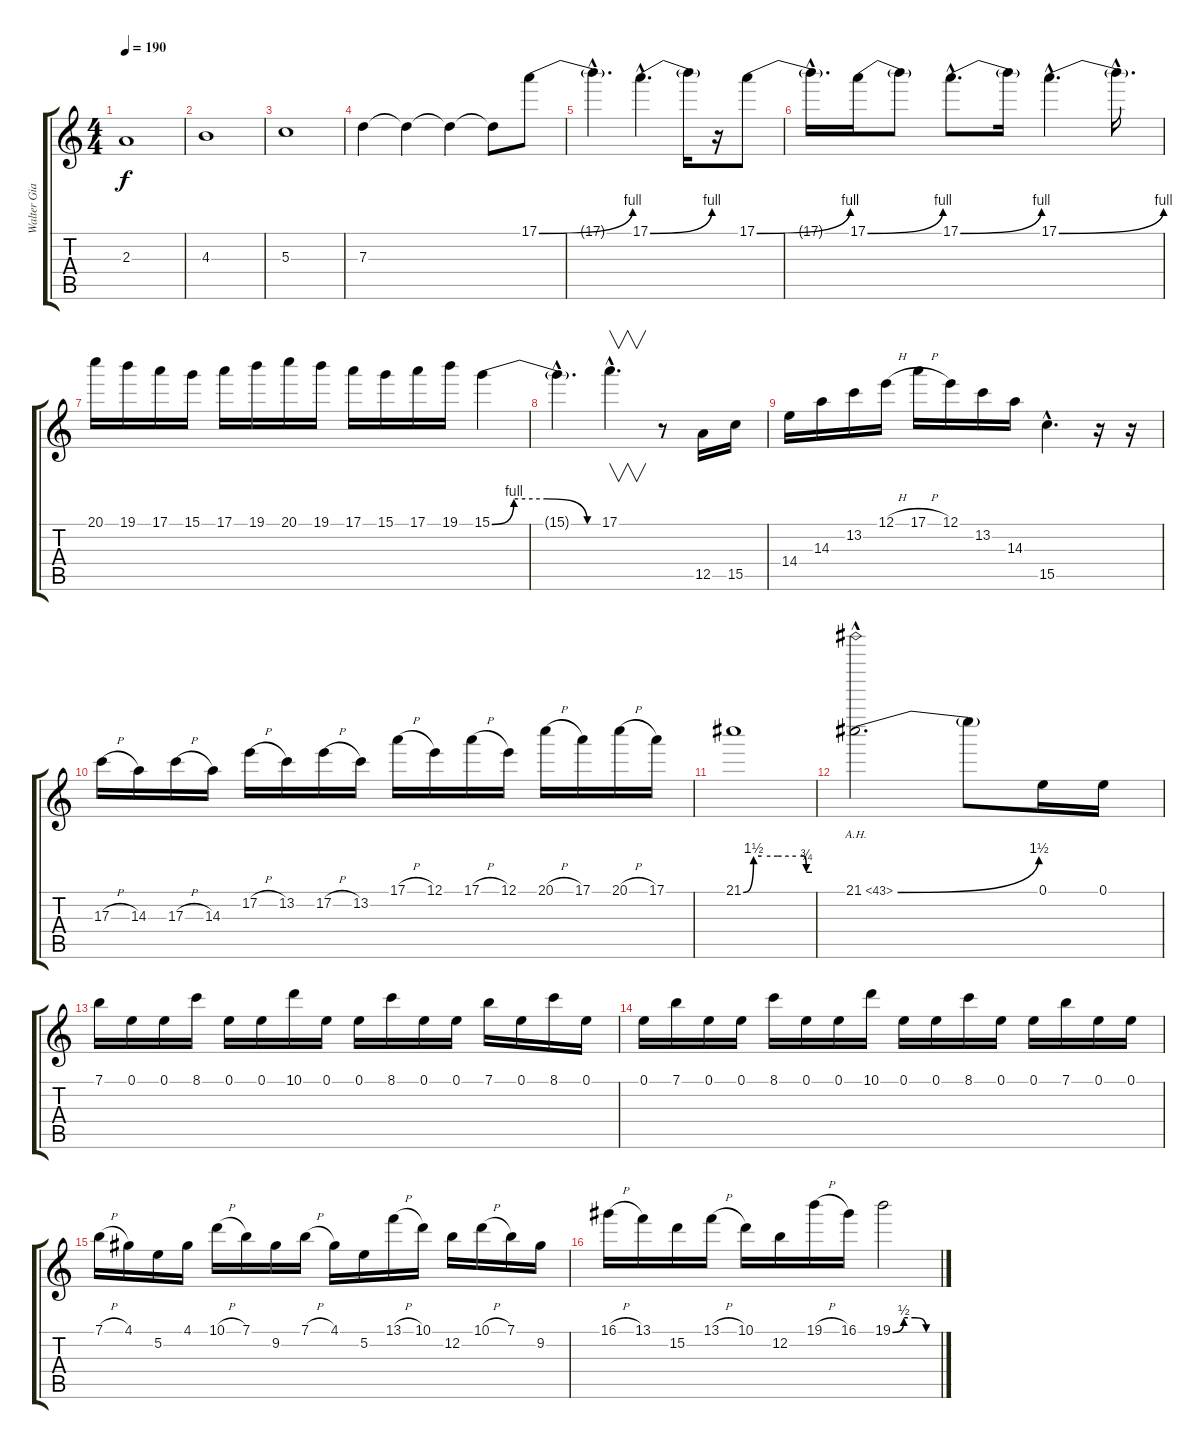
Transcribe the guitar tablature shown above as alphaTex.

\track ("Walter Giardino" "Walter Gia") {instrument overdrivenguitar}
\staff {score tabs}
\tuning (E4 B3 G3 D3 A2 E2) {hide}
\ts (4 4)
\tempo 190
\clef g2
\ks c
2.3.1{dy f instrument overdrivenguitar} |
4.3.1 |
5.3.1 |
7.3.4 7.3{t}.4 7.3{t}.4 7.3{t}.8 17.1{be (bend 0 0 60 4)}.8 |
17.1{hac t}.4{d} 17.1{be (bend 0 0 60 4) hac}.4{d} 17.1{t}.16 r.16 17.1{be (bend 0 0 60 4)}.8 |
17.1{hac t}.16{d} 17.1{be (bend 0 0 60 4)}.16 17.1{t}.8 17.1{be (bend 0 0 60 4) hac}.8{d} 17.1{t}.16 17.1{be (bend 0 0 60 4) hac}.4{d} 17.1{hac t}.16{d} |
20.1.16 19.1.16 17.1.16 15.1.16 17.1.16 19.1.16 20.1.16 19.1.16 17.1.16 15.1.16 17.1.16 19.1.16 15.1{be (custom 0 0 12 4 30 4 52 0 60 0)}.4 |
15.1{hac t}.4{d} 17.1{hac}.4{v d} r.8 12.5.16 15.5.16 |
14.4.16 14.3.16 13.2.16 12.1{h}.16 17.1{h}.16 12.1.16 13.2.16 14.3.16 15.5{hac}.4{d} r.16 r.16 |
17.3{h}.16 14.3.16 17.3{h}.16 14.3.16 17.2{h}.16 13.2.16 17.2{h}.16 13.2.16 17.1{h}.16 12.1.16 17.1{h}.16 12.1.16 20.1{h}.16 17.1.16 20.1{h}.16 17.1.16 |
21.1{be (custom 0 0 9 6 16 6 30 6 46 6 53 6 55 3 60 3)}.1 |
21.1{be (bend 0 0 60 6) ah 22 hac}.2{d} 21.1{t}.8 0.1.16 0.1.16 |
7.1.16 0.1.16 0.1.16 8.1.16 0.1.16 0.1.16 10.1.16 0.1.16 0.1.16 8.1.16 0.1.16 0.1.16 7.1.16 0.1.16 8.1.16 0.1.16 |
0.1.16 7.1.16 0.1.16 0.1.16 8.1.16 0.1.16 0.1.16 10.1.16 0.1.16 0.1.16 8.1.16 0.1.16 0.1.16 7.1.16 0.1.16 0.1.16 |
7.1{h}.16 4.1.16 5.2.16 4.1.16 10.1{h}.16 7.1.16 9.2.16 7.1{h}.16 4.1.16 5.2.16 13.1{h}.16 10.1.16 12.2.16 10.1{h}.16 7.1.16 9.2.16 |
16.1{h}.16 13.1.16 15.2.16 13.1{h}.16 10.1.16 12.2.16 19.1{h}.16 16.1.16 19.1{be (custom 0 0 15 2 30 2 45 0 60 0)}.2
